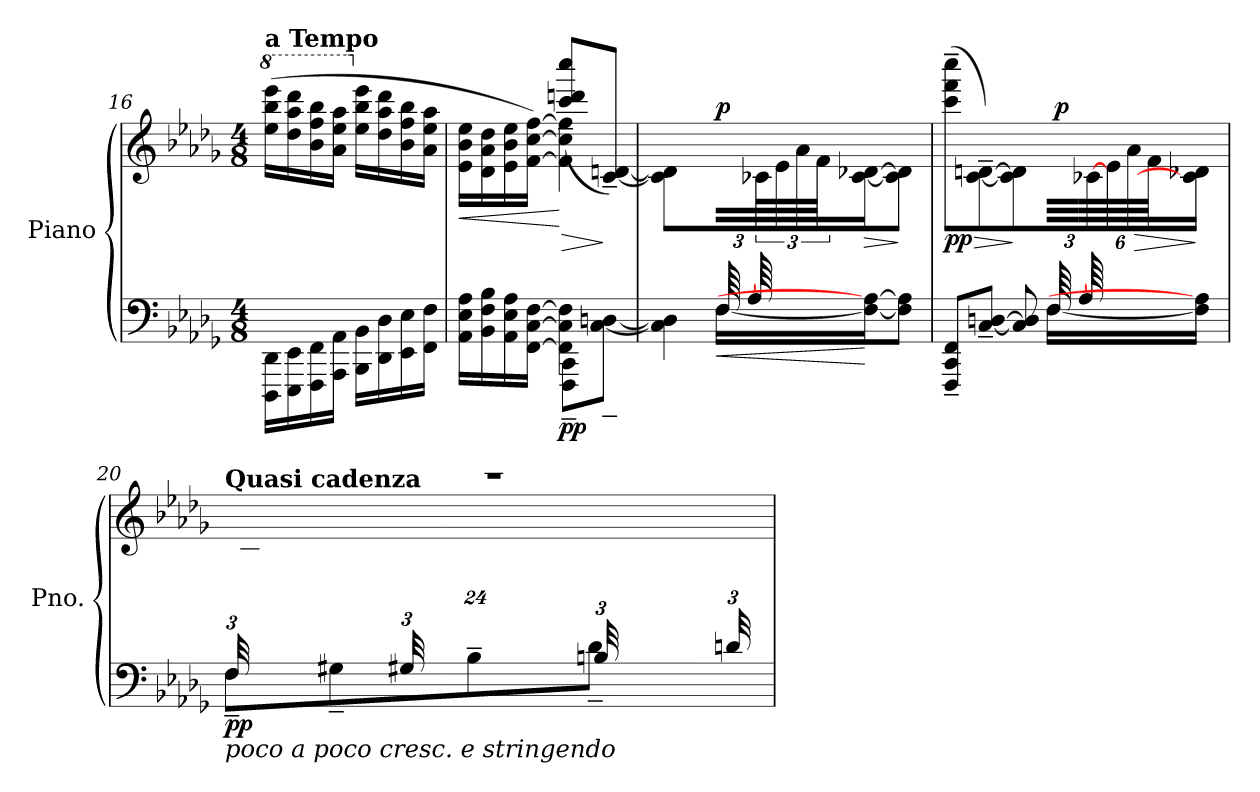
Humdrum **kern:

**kern	**kern	**dynam
*part1	*part1	*part1
*staff2	*staff1	*staff1/2
*I"Piano	*	*
*I'Pno.	*	*
!!LO:PB:g=z
*clefF4	*clefG2	*
*k[b-e-a-d-g-]	*k[b-e-a-d-g-]	*
*D-:	*D-:	*
*M4/8	*M4/8	*
*	*8va	*
=16	=16	=16
!	!LO:TX:a:B:t=a Tempo	!
16DDD-\ 16DD-\LL	(>16eee-\ 16bbb-\ 16eeee-\LL	.
16EEE-\ 16EE-\	16ddd-\ 16aaa-\ 16dddd-\	.
16FFF\ 16FF\	16bb-\ 16fff\ 16bbb-\	.
16AAA-\ 16AA-\JJ	16aa-\ 16eee-\ 16aaa-\JJ	.
*	*X8va	*
16BBB-\ 16BB-\LL	16ee-\ 16bb-\ 16eee-\LL	.
16DD-\ 16D-\	16dd-\ 16aa-\ 16ddd-\	.
16EE-\ 16E-\	16b-\ 16ff\ 16bb-\	.
16FF\ 16F\JJ	16a-\ 16ee-\ 16aa-\JJ	.
=17	=17	=17
*^	*	*
!	!	!	!LO:HP:b
*	*	*^	*
16AA-\ 16E-\ 16A-\LL	4ryy	16e-\ 16b-\ 16ee-\LL	4ryy	<
16BB-\ 16F\ 16B-\	.	16d-\ 16a-\ 16dd-\	.	.
16AA-\ 16E-\ 16A-\	.	16e-\ 16b-\ 16ee-\	.	.
[<16FF\ [<16C\ [>16F\JJ	.	[<16f\ [<16cc\ [<16ff\JJ)	.	.
!	!	!	!	!LO:HP:n=1:b
!	!	!	!	!LO:DY:n=1:b=2
4FF\] 4C\] 4F\]	8FFF\~< 8CC\~<L	4f\] 4cc\] 4ff\]	(>8ccc/~> 8dddn/~> 8cccc/~>L	[ > pp
.	[8C\~> [>8Dn\~>J	.	[<8c/~> [8dn/~>J)	]
*	*	*v	*v	*
=18	=18	=18	=18
4ryy	4C\] 4D\]	4c/] 4d/]	.
*Xbrackettup	*	*	*
!	!	!	!LO:HP:b=2
!	!	!	!LO:DY:n=1:a
(>96F/LLLL	[<16F\LL	48ryy	< p
[96A-/	.	.	.
48%11ryy	.	96c-X\	.
*	*	*Xbrackettup	*
.	.	96e-\	.
.	.	96a-\	.
.	.	96f\JJ	.
!	!	!	!LO:HP:n=1:b
.	16F\_ 16A-\_J	[16c-\ [16d-X\J	[ >
.	8F\] 8A-\]J	8c-\] 8d-\]J)	]
!!LO:LB:g=z
=19	=19	=19	=19
!	!	!	!LO:HP:b
!	!	!	!LO:DY:n=1:b
4.ryy	8FFF/~< 8CC/~< 8FF/~<L	(>8ccc\~> 8fff\~> 8cccc\~>L	> pp
.	[8C/~< [8Dn/~<J	[8c\~> [8dn\~>J)	.
.	8C/] 8D/]	8c/] 8d/]	]
(>96F/LLLL	[<16F\LL	96ryy	.
!	!	!	!LO:DY:n=2:a
[96A-/	.	96ryy	p
48%5ryy	.	[<96c-X\	.
.	.	96e-\	.
.	.	96a-\	.
!	!	!	!LO:HP:b
.	.	96f\JJ	>
.	16F\] 16A-\]JJ	16c-\] 16d-X\JJ)	]
!!LO:LB:g=z
=20	=20	=20	=20
*	*	*^	*
!	!	!LO:TX:a:B:t=Quasi cadenza	!	!
!LO:TX:b:i:t=poco        a         poco       cresc.       e            stringendo	!	!	!	!
!	!	!	!	!LO:DY:b=2
48F/LLL	8F~<\L	2r	48ryy	pp
48%5ryy	.	.	48c-X\	.
.	.	.	48e-\	.
.	.	.	48a-\	.
.	.	.	48f\	.
.	.	.	48d-\JJJ	.
48G#X/LLL	8G#~<\	.	48ryy	.
48%5ryy	.	.	48dn\	.
.	.	.	48f#X\	.
.	.	.	48bn\	.
.	.	.	48g#X\	.
.	.	.	48en\JJJ	.
48Bn/LLL	8B~<\	.	48ryy	.
48%5ryy	.	.	48fn\	.
.	.	.	48an\	.
.	.	.	48ddn\	.
.	.	.	48b\	.
.	.	.	48gn\JJJ	.
48d/LLL	8d~<\J	.	48ryy	.
48%5ryy	.	.	48a-X\	.
.	.	.	48dd\	.
.	.	.	48ff\	.
.	.	.	48dd\	.
.	.	.	48b-X\JJJ	.
*v	*v	*	*	*
*	*v	*v	*
=	=	=
*-	*-	*-
